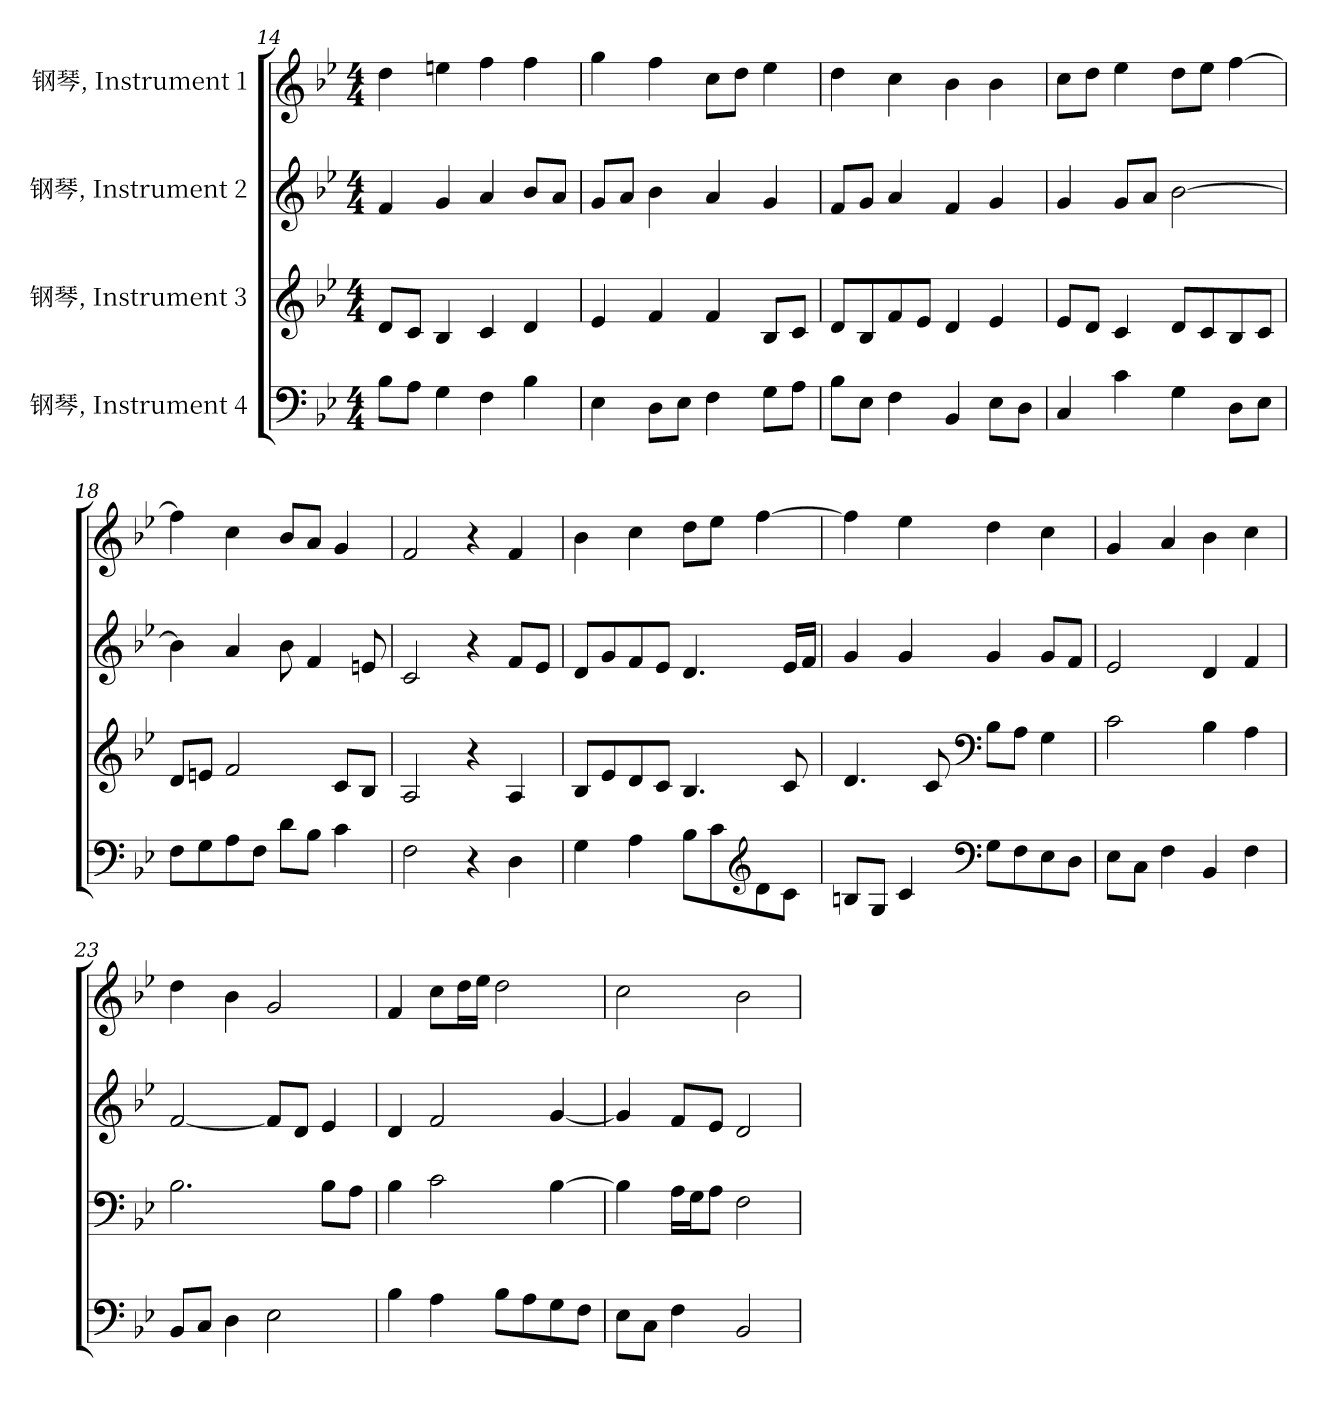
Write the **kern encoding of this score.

**kern	**kern	**kern	**kern
*part4	*part3	*part2	*part1
*staff4	*staff3	*staff2	*staff1
*I"钢琴, Instrument 4	*I"钢琴, Instrument 3	*I"钢琴, Instrument 2	*I"钢琴, Instrument 1
*clefF4	*clefG2	*clefG2	*clefG2
*k[b-e-]	*k[b-e-]	*k[b-e-]	*k[b-e-]
*M4/4	*M4/4	*M4/4	*M4/4
=14	=14	=14	=14
8B-\L	8d/L	4f/	4dd\
8A\J	8c/J	.	.
4G\	4B-/	4g/	4een\
4F\	4c/	4a/	4ff\
4B-\	4d/	8b-/L	4ff\
.	.	8a/J	.
=15	=15	=15	=15
4E-\	4e-/	8g/L	4gg\
.	.	8a/J	.
8D\L	4f/	4b-\	4ff\
8E-\J	.	.	.
4F\	4f/	4a/	8cc\L
.	.	.	8dd\J
8G\L	8B-/L	4g/	4ee-\
8A\J	8c/J	.	.
!!LO:PB:g=z
=16	=16	=16	=16
8B-\L	8d/L	8f/L	4dd\
8E-\J	8B-/	8g/J	.
4F\	8f/	4a/	4cc\
.	8e-/J	.	.
4BB-/	4d/	4f/	4b-\
8E-\L	4e-/	4g/	4b-\
8D\J	.	.	.
=17	=17	=17	=17
4C/	8e-/L	4g/	8cc\L
.	8d/J	.	8dd\J
4c\	4c/	8g/L	4ee-\
.	.	8a/J	.
4G\	8d/L	[2b-\	8dd\L
.	8c/	.	8ee-\J
8D\L	8B-/	.	[4ff\
8E-\J	8c/J	.	.
=18	=18	=18	=18
8F\L	8d/L	4b-\]	4ff\]
8G\	8en/J	.	.
8A\	2f/	4a/	4cc\
8F\J	.	.	.
8d\L	.	8b-\	8b-/L
8B-\J	.	4f/	8a/J
4c\	8c/L	.	4g/
.	8B-/J	8en/	.
=19	=19	=19	=19
2F\	2A/	2c/	2f/
4r	4r	4r	4r
4D\	4A/	8f/L	4f/
.	.	8e-/J	.
=20	=20	=20	=20
4G\	8B-/L	8d/L	4b-\
.	8e-/	8g/	.
4A\	8d/	8f/	4cc\
.	8c/J	8e-/J	.
8B-\L	4.B-/	4.d/	8dd\L
8c\	.	.	8ee-\J
*clefG2	*	*	*
8d\	.	.	[4ff\
8c\J	8c/	16e-/LL	.
.	.	16f/JJ	.
!!LO:LB:g=z
=21	=21	=21	=21
8Bn/L	4.d/	4g/	4ff\]
8G/J	.	.	.
4c/	.	4g/	4ee-\
.	8c/	.	.
*clefF4	*clefF4	*	*
8G\L	8B-\L	4g/	4dd\
8F\	8A\J	.	.
8E-\	4G\	8g/L	4cc\
8D\J	.	8f/J	.
=22	=22	=22	=22
8E-\L	2c\	2e-/	4g/
8C\J	.	.	.
4F\	.	.	4a/
4BB-/	4B-\	4d/	4b-\
4F\	4A\	4f/	4cc\
=23	=23	=23	=23
8BB-/L	2.B-\	[2f/	4dd\
8C/J	.	.	.
4D\	.	.	4b-\
2E-\	.	8f/L]	2g/
.	.	8d/J	.
.	8B-\L	4e-/	.
.	8A\J	.	.
=24	=24	=24	=24
4B-\	4B-\	4d/	4f/
4A\	2c\	2f/	8cc\L
.	.	.	16dd\L
.	.	.	16ee-\JJ
8B-\L	.	.	2dd\
8A\	.	.	.
8G\	[4B-\	[4g/	.
8F\J	.	.	.
=25	=25	=25	=25
8E-\L	4B-\]	4g/]	2cc\
8C\J	.	.	.
4F\	16A\LL	8f/L	.
.	16G\J	.	.
.	8A\J	8e-/J	.
2BB-/	2F\	2d/	2b-\
=	=	=	=
*-	*-	*-	*-
